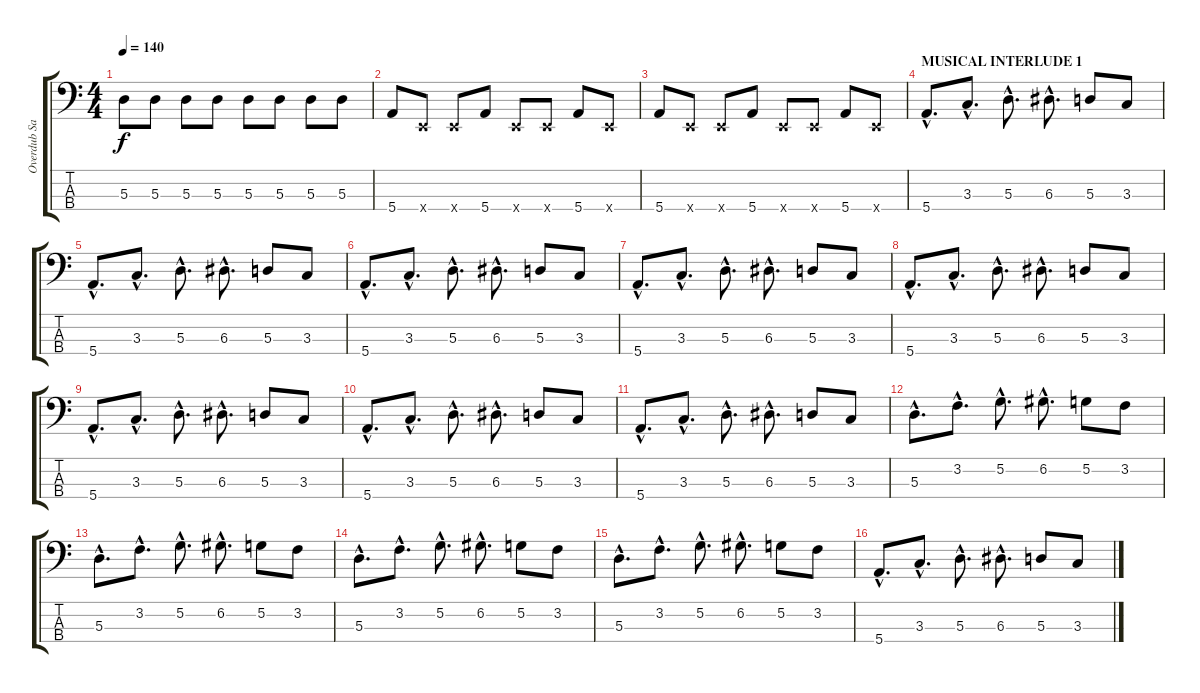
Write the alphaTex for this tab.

\track ("Overdub San" "Overdub Sa") {instrument electricbasspick}
\staff {score tabs}
\tuning (G2 D2 A1 E1) {hide}
\ts (4 4)
\tempo 140
\clef f4
\ks c
5.3.8{dy f} 5.3.8 5.3.8 5.3.8 5.3.8 5.3.8 5.3.8 5.3.8 |
5.4.8 0.4{x}.8 0.4{x}.8 5.4.8 0.4{x}.8 0.4{x}.8 5.4.8 0.4{x}.8 |
5.4.8 0.4{x}.8 0.4{x}.8 5.4.8 0.4{x}.8 0.4{x}.8 5.4.8 0.4{x}.8 |
\section ("" "MUSICAL INTERLUDE 1")
5.4{hac}.8{d} 3.3{hac}.8{d} 5.3{hac}.8{d} 6.3{hac}.8{d} 5.3.8 3.3.8 |
5.4{hac}.8{d} 3.3{hac}.8{d} 5.3{hac}.8{d} 6.3{hac}.8{d} 5.3.8 3.3.8 |
5.4{hac}.8{d} 3.3{hac}.8{d} 5.3{hac}.8{d} 6.3{hac}.8{d} 5.3.8 3.3.8 |
5.4{hac}.8{d} 3.3{hac}.8{d} 5.3{hac}.8{d} 6.3{hac}.8{d} 5.3.8 3.3.8 |
5.4{hac}.8{d} 3.3{hac}.8{d} 5.3{hac}.8{d} 6.3{hac}.8{d} 5.3.8 3.3.8 |
5.4{hac}.8{d} 3.3{hac}.8{d} 5.3{hac}.8{d} 6.3{hac}.8{d} 5.3.8 3.3.8 |
5.4{hac}.8{d} 3.3{hac}.8{d} 5.3{hac}.8{d} 6.3{hac}.8{d} 5.3.8 3.3.8 |
5.4{hac}.8{d} 3.3{hac}.8{d} 5.3{hac}.8{d} 6.3{hac}.8{d} 5.3.8 3.3.8 |
5.3{hac}.8{d} 3.2{hac}.8{d} 5.2{hac}.8{d} 6.2{hac}.8{d} 5.2.8 3.2.8 |
5.3{hac}.8{d} 3.2{hac}.8{d} 5.2{hac}.8{d} 6.2{hac}.8{d} 5.2.8 3.2.8 |
5.3{hac}.8{d} 3.2{hac}.8{d} 5.2{hac}.8{d} 6.2{hac}.8{d} 5.2.8 3.2.8 |
5.3{hac}.8{d} 3.2{hac}.8{d} 5.2{hac}.8{d} 6.2{hac}.8{d} 5.2.8 3.2.8 |
5.4{hac}.8{d} 3.3{hac}.8{d} 5.3{hac}.8{d} 6.3{hac}.8{d} 5.3.8 3.3.8
